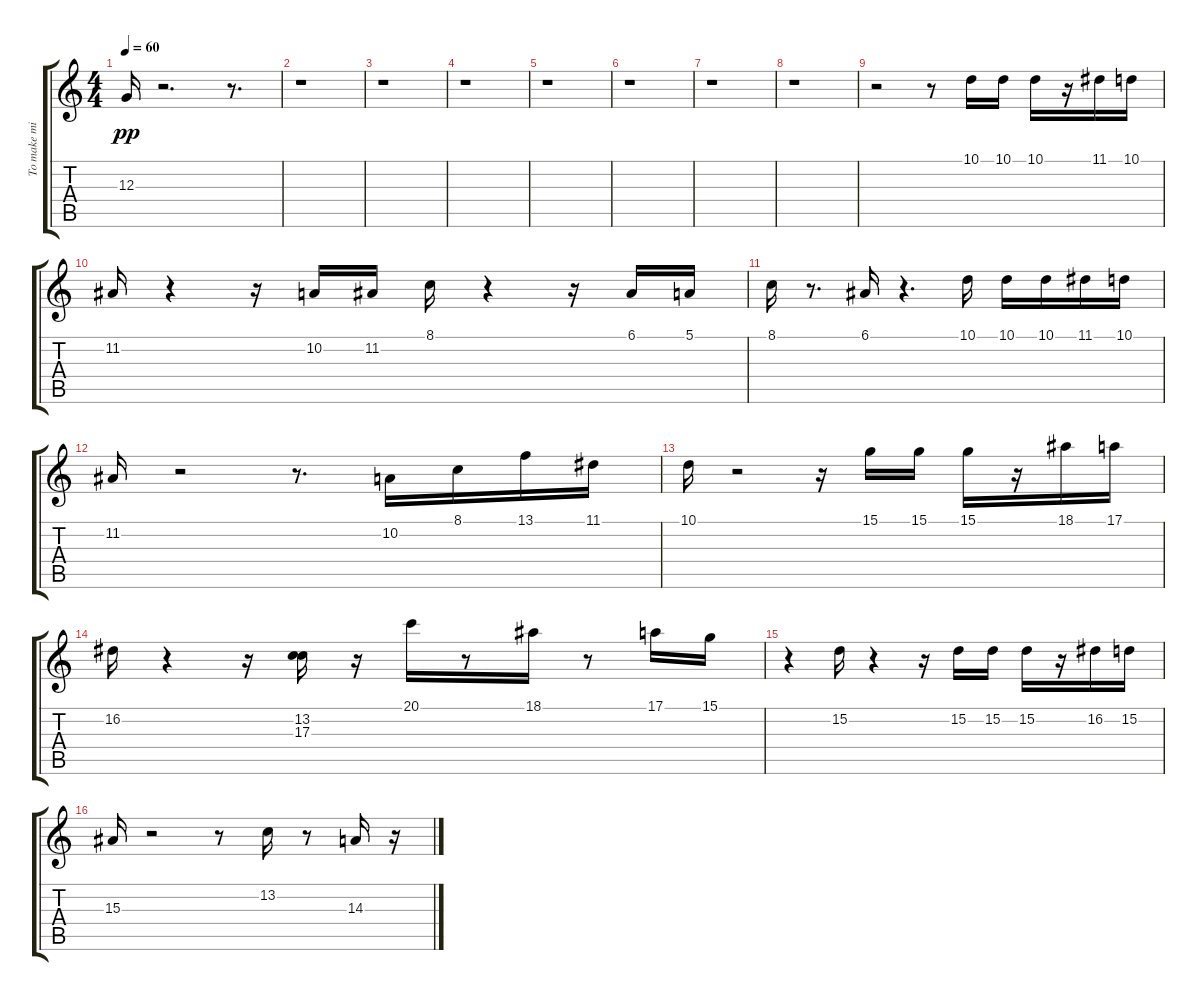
\track ("To make midi " "To make mi") {instrument pad1newage}
\staff {score tabs}
\tuning (E4 B3 G3 D3 A2 E2) {hide}
\ts (4 4)
\tempo 60
\clef g2
\ks c
12.3.16{dy pp} r.2{d} r.8{d} |
r.1 |
r.1 |
r.1 |
r.1 |
r.1 |
r.1 |
r.1 |
r.2 r.8 10.1.16 10.1.16 10.1.16 r.16 11.1.16 10.1.16 |
11.2.16 r.4 r.16 10.2.16 11.2.16 8.1.16 r.4 r.16 6.1.16 5.1.16 |
8.1.16 r.8{d} 6.1.16 r.4{d} 10.1.16 10.1.16 10.1.16 11.1.16 10.1.16 |
11.2.16 r.2 r.8{d} 10.2.16 8.1.16 13.1.16 11.1.16 |
10.1.16 r.2 r.16 15.1.16 15.1.16 15.1.16 r.16 18.1.16 17.1.16 |
16.2.16 r.4 r.16 (13.2 17.3).16 r.16 20.1.16 r.8 18.1.16 r.8 17.1.16 15.1.16 |
r.4 15.2.16 r.4 r.16 15.2.16 15.2.16 15.2.16 r.16 16.2.16 15.2.16 |
15.3.16 r.2 r.8 13.2.16 r.8 14.3.16 r.16
